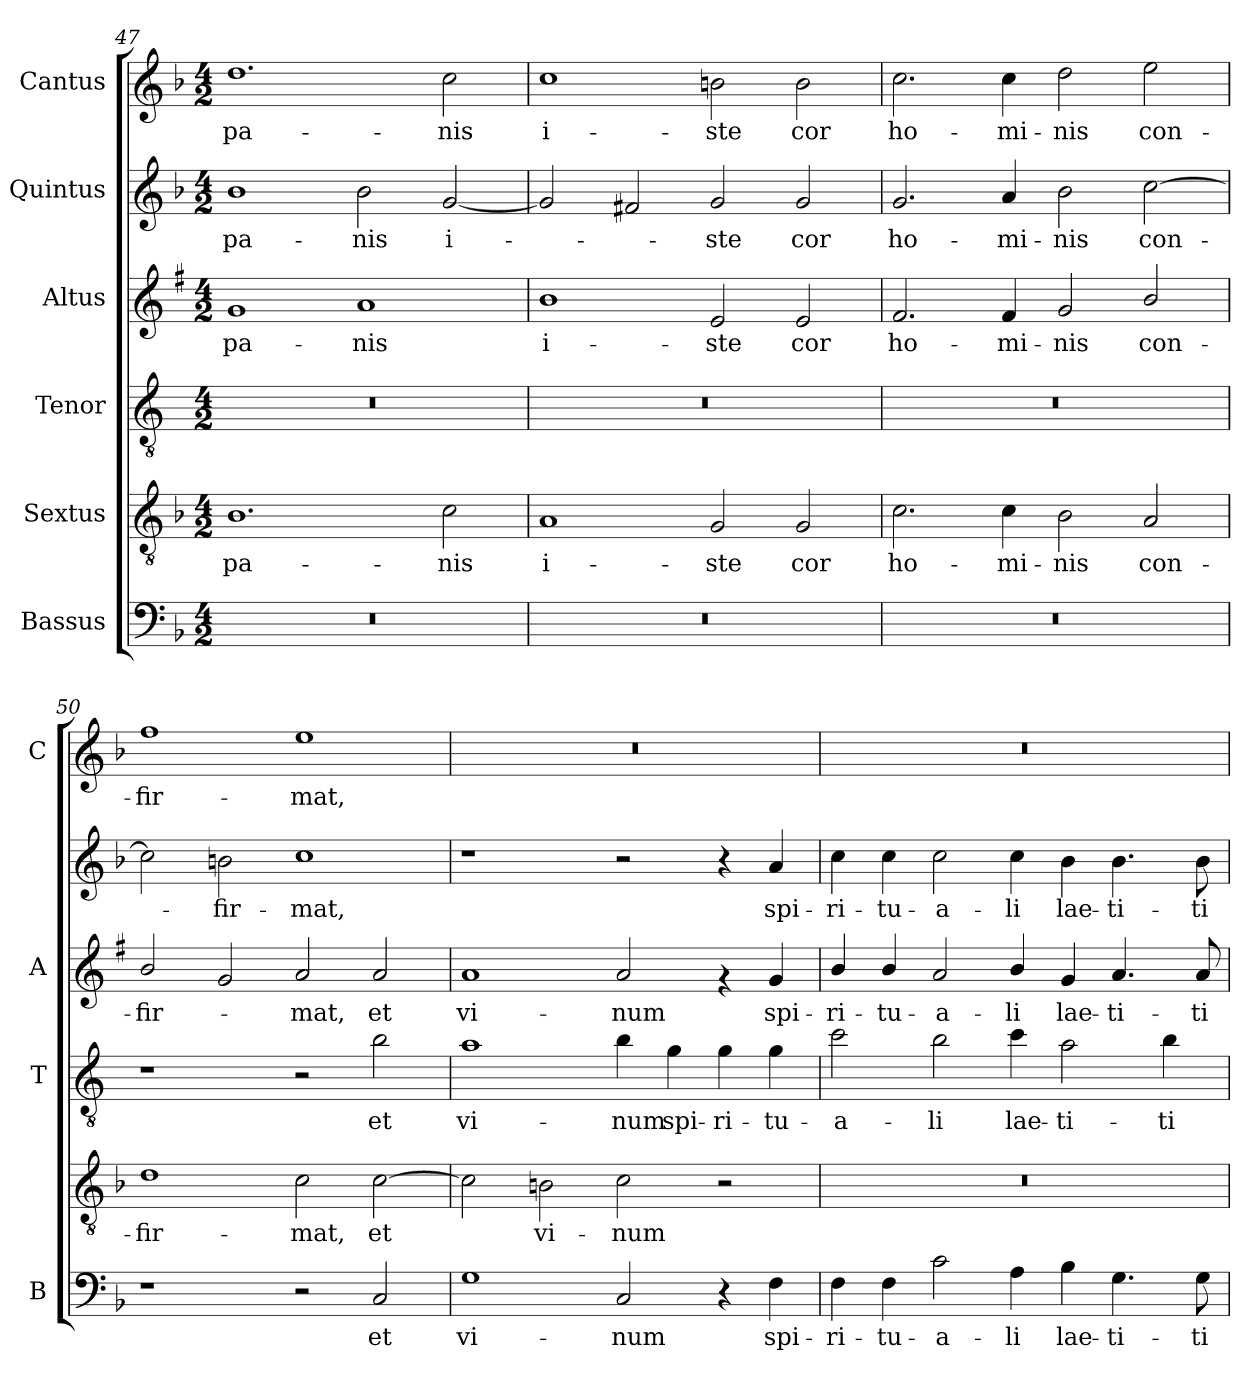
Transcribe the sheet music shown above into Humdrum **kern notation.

**kern	**text	**kern	**text	**kern	**text	**kern	**text	**kern	**text	**kern	**text
*part6	*part6	*part5	*part5	*part4	*part4	*part3	*part3	*part2	*part2	*part1	*part1
*staff6	*staff6	*staff5	*staff5	*staff4	*staff4	*staff3	*staff3	*staff2	*staff2	*staff1	*staff1
*I"Bassus	*	*I"Sextus	*	*I"Tenor	*	*I"Altus	*	*I"Quintus	*	*I"Cantus	*
*I'B	*	*	*	*I'T	*	*I'A	*	*	*	*I'C	*
*clefF4	*	*clefGv2	*	*clefGv2	*	*clefG2	*	*clefG2	*	*clefG2	*
*	*	*	*	*ITrd4c7	*	*ITrd1c2	*	*	*	*	*
*k[b-]	*	*k[b-]	*	*k[b-]	*	*k[b-]	*	*k[b-]	*	*k[b-]	*
*F:	*	*F:	*	*F:	*	*F:	*	*F:	*	*F:	*
*M4/2	*	*M4/2	*	*M4/2	*	*M4/2	*	*M4/2	*	*M4/2	*
=47	=47	=47	=47	=47	=47	=47	=47	=47	=47	=47	=47
!	!	!	!LO:LY:b	!	!	!	!LO:LY:b	!	!LO:LY:b	!	!LO:LY:b
0r	.	1.B-	pa-	0r	.	1f	pa-	1b-	pa-	1.dd	pa-
!	!	!	!	!	!	!	!LO:LY:b	!	!LO:LY:b	!	!
.	.	.	.	.	.	1g	-nis	2b-\	-nis	.	.
!	!	!	!LO:LY:b	!	!	!	!	!	!LO:LY:b	!	!LO:LY:b
.	.	2c\	-nis	.	.	.	.	[2g/	i-	2cc\	-nis
!!LO:LB:g=z
=48	=48	=48	=48	=48	=48	=48	=48	=48	=48	=48	=48
!	!	!	!LO:LY:b	!	!	!	!LO:LY:b	!	!	!	!LO:LY:b
0r	.	1A	i-	0r	.	1a	i-	2g/]	.	1cc	i-
.	.	.	.	.	.	.	.	2f#X/	.	.	.
!	!	!	!LO:LY:b	!	!	!	!LO:LY:b	!	!LO:LY:b	!	!LO:LY:b
.	.	2G/	-ste	.	.	2d/	-ste	2g/	-ste	2bn\	-ste
!	!	!	!LO:LY:b	!	!	!	!LO:LY:b	!	!LO:LY:b	!	!LO:LY:b
.	.	2G/	cor	.	.	2d/	cor	2g/	cor	2b\	cor
=49	=49	=49	=49	=49	=49	=49	=49	=49	=49	=49	=49
!	!	!	!LO:LY:b	!	!	!	!LO:LY:b	!	!LO:LY:b	!	!LO:LY:b
0r	.	2.c\	ho-	0r	.	2.e/	ho-	2.g/	ho-	2.cc\	ho-
!	!	!	!LO:LY:b	!	!	!	!LO:LY:b	!	!LO:LY:b	!	!LO:LY:b
.	.	4c\	-mi-	.	.	4e/	-mi-	4a/	-mi-	4cc\	-mi-
!	!	!	!LO:LY:b	!	!	!	!LO:LY:b	!	!LO:LY:b	!	!LO:LY:b
.	.	2B-\	-nis	.	.	2f/	-nis	2b-\	-nis	2dd\	-nis
!	!	!	!LO:LY:b	!	!	!	!LO:LY:b	!	!LO:LY:b	!	!LO:LY:b
.	.	2A/	con-	.	.	2a/	con-	[2cc\	con-	2ee\	con-
=50	=50	=50	=50	=50	=50	=50	=50	=50	=50	=50	=50
!	!	!	!LO:LY:b	!	!	!	!LO:LY:b	!	!	!	!LO:LY:b
1r	.	1d	-fir-	1r	.	2a/	-fir-	2cc\]	.	1ff	-fir-
!	!	!	!	!	!	!	!	!	!LO:LY:b	!	!
.	.	.	.	.	.	2f/	.	2bn\	-fir-	.	.
!	!	!	!LO:LY:b	!	!	!	!LO:LY:b	!	!LO:LY:b	!	!LO:LY:b
2r	.	2c\	-mat,	2r	.	2g/	-mat,	1cc	-mat,	1ee	-mat,
!	!LO:LY:b	!	!LO:LY:b	!	!LO:LY:b	!	!LO:LY:b	!	!	!	!
2C/	et	[2c\	et	2e\	et	2g/	et	.	.	.	.
=51	=51	=51	=51	=51	=51	=51	=51	=51	=51	=51	=51
!	!LO:LY:b	!	!	!	!LO:LY:b	!	!LO:LY:b	!	!	!	!
1G	vi-	2c\]	.	1d	vi-	1g	vi-	1r	.	0r	.
!	!	!	!LO:LY:b	!	!	!	!	!	!	!	!
.	.	2Bn\	vi-	.	.	.	.	.	.	.	.
!	!LO:LY:b	!	!LO:LY:b	!	!LO:LY:b	!	!LO:LY:b	!	!	!	!
2C/	-num	2c\	-num	4e\	-num	2g/	-num	2r	.	.	.
!	!	!	!	!	!LO:LY:b	!	!	!	!	!	!
.	.	.	.	4c\	spi-	.	.	.	.	.	.
!	!	!	!	!	!LO:LY:b	!	!	!	!	!	!
4r	.	2r	.	4c\	-ri-	4rf	.	4r	.	.	.
!	!LO:LY:b	!	!	!	!LO:LY:b	!	!LO:LY:b	!	!LO:LY:b	!	!
4F\	spi-	.	.	4c\	-tu-	4f/	spi-	4a/	spi-	.	.
=52	=52	=52	=52	=52	=52	=52	=52	=52	=52	=52	=52
!	!LO:LY:b	!	!	!	!LO:LY:b	!	!LO:LY:b	!	!LO:LY:b	!	!
4F\	-ri-	0r	.	2f\	-a-	4a/	-ri-	4cc\	-ri-	0r	.
!	!LO:LY:b	!	!	!	!	!	!LO:LY:b	!	!LO:LY:b	!	!
4F\	-tu-	.	.	.	.	4a/	-tu-	4cc\	-tu-	.	.
!	!LO:LY:b	!	!	!	!LO:LY:b	!	!LO:LY:b	!	!LO:LY:b	!	!
2c\	-a-	.	.	2e\	-li	2g/	-a-	2cc\	-a-	.	.
!	!LO:LY:b	!	!	!	!LO:LY:b	!	!LO:LY:b	!	!LO:LY:b	!	!
4A\	-li	.	.	4f\	lae-	4a/	-li	4cc\	-li	.	.
!	!LO:LY:b	!	!	!	!LO:LY:b	!	!LO:LY:b	!	!LO:LY:b	!	!
4B-\	lae-	.	.	2d\	-ti-	4f/	lae-	4b-\	lae-	.	.
!	!LO:LY:b	!	!	!	!	!	!LO:LY:b	!	!LO:LY:b	!	!
4.G\	-ti-	.	.	.	.	4.g/	-ti-	4.b-\	-ti-	.	.
!	!	!	!	!	!LO:LY:b	!	!	!	!	!	!
.	.	.	.	4e\	-ti-	.	.	.	.	.	.
!	!LO:LY:b	!	!	!	!	!	!LO:LY:b	!	!LO:LY:b	!	!
8G\	-ti-	.	.	.	.	8g/	-ti-	8b-\	-ti-	.	.
=	=	=	=	=	=	=	=	=	=	=	=
*-	*-	*-	*-	*-	*-	*-	*-	*-	*-	*-	*-
